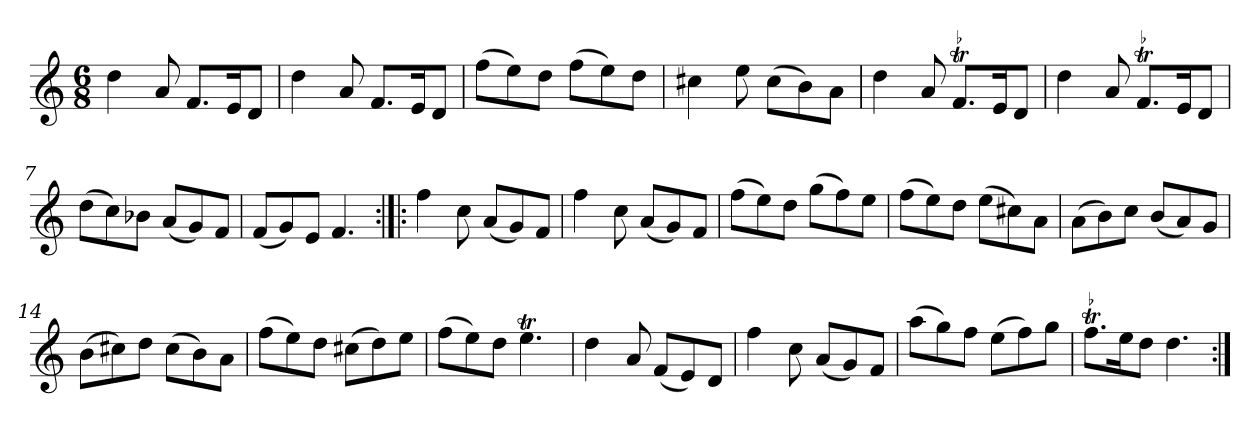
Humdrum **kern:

**kern
*part1
*staff1
*clefG2
*k[]
*D:dor
*M6/8
*MM120
=1
4dd
8a
8.f/L
16e/K
8d/J
=2
4dd
8a
8.f/L
16e/K
8d/J
=3
(8ff\L
8ee\)
8dd\J
(8ff\L
8ee\)
8dd\J
=4
4cc#X
8ee
(8cc#\L
8b\)
8a\J
=5
4dd
8a
!LO:TR:acc=-
8.ft/L
16e/K
8d/J
=6
4dd
8a
!LO:TR:acc=-
8.ft/L
16e/K
8d/J
=7
(8dd\L
8cc\)
8b-X\J
(8a/L
8g/)
8f/J
=8
(8f/L
8g/)
8e/J
4.f
=9:|!|:
4ff
8cc
(8a/L
8g/)
8f/J
=10
4ff
8cc
(8a/L
8g/)
8f/J
=11
(8ff\L
8ee\)
8dd\J
(8gg\L
8ff\)
8ee\J
=12
(8ff\L
8ee\)
8dd\J
(8ee\L
8cc#X\)
8a\J
=13
(8a\L
8b\)
8cc\J
(8b/L
8a/)
8g/J
=14
(8b\L
8cc#X\)
8dd\J
(8cc#\L
8b\)
8a\J
=15
(8ff\L
8ee\)
8dd\J
(8cc#X\L
8dd\)
8ee\J
=16
(8ff\L
8ee\)
8dd\J
4.eet
=17
4dd
8a
(8f/L
8e/)
8d/J
=18
4ff
8cc
(8a/L
8g/)
8f/J
=19
(8aa\L
8gg\)
8ff\J
(8ee\L
8ff\)
8gg\J
=20
!LO:TR:acc=-
8.fft\L
16ee\K
8dd\J
4.dd
=:|!
*-
